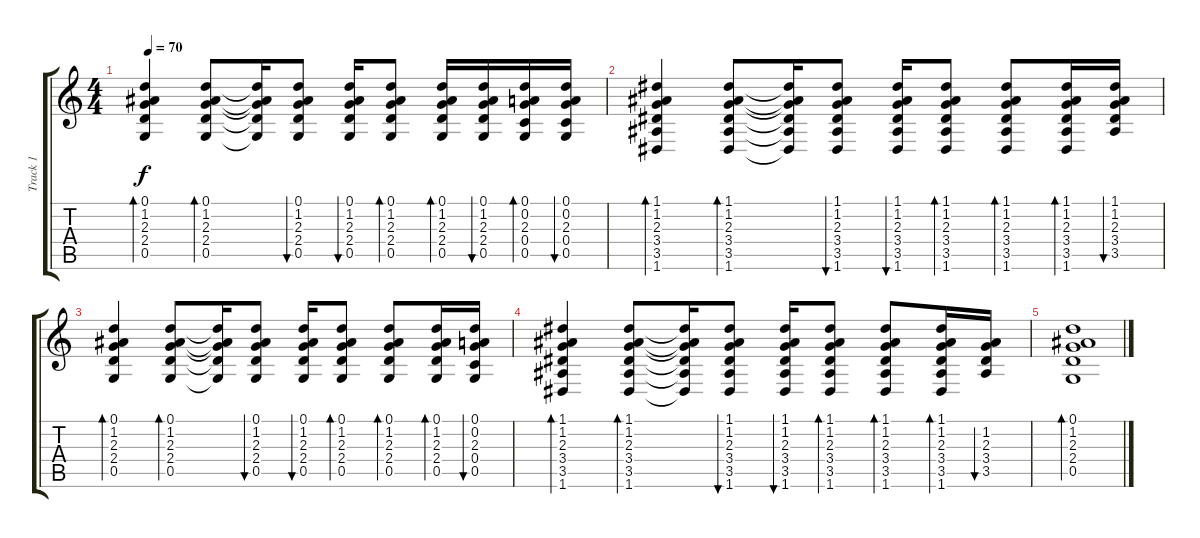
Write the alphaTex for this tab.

\track ("Track 1" "Track 1") {instrument acousticguitarsteel}
\staff {score tabs}
\tuning (D4 A3 F3 C3 G2 D2) {hide}
\ts (4 4)
\tempo 70
\clef g2
\ks c
(0.1 1.2 2.3 2.4 0.5).4{bd 30 dy f} (0.1 1.2 2.3 2.4 0.5).8{bd 30} (0.1{t} 1.2{t} 2.3{t} 2.4{t} 0.5{t}).16 (0.1 1.2 2.3 2.4 0.5).8{bu 30} (0.1 1.2 2.3 2.4 0.5).16{bu 30} (0.1 1.2 2.3 2.4 0.5).8{bd 30} (0.1 1.2 2.3 2.4 0.5).16{bd 30} (0.1 1.2 2.3 2.4 0.5).16{bu 30} (0.1 0.2 2.3 0.4 0.5).16{bd 30} (0.1 0.2 2.3 0.4 0.5).16{bu 30} |
(1.1 1.2 2.3 3.4 3.5 1.6).4{bd 30} (1.1 1.2 2.3 3.4 3.5 1.6).8{bd 30} (1.1{t} 1.2{t} 2.3{t} 3.4{t} 3.5{t} 1.6{t}).16 (1.1 1.2 2.3 3.4 3.5 1.6).8{bu 30} (1.1 1.2 2.3 3.4 3.5 1.6).16{bu 30} (1.1 1.2 2.3 3.4 3.5 1.6).8{bd 30} (1.1 1.2 2.3 3.4 3.5 1.6).8{bd 30} (1.1 1.2 2.3 3.4 3.5 1.6).16{bd 30} (1.1 1.2 2.3 3.4 3.5).16{bu 30} |
(0.1 1.2 2.3 2.4 0.5).4{bd 30} (0.1 1.2 2.3 2.4 0.5).8{bd 30} (0.1{t} 1.2{t} 2.3{t} 2.4{t} 0.5{t}).16 (0.1 1.2 2.3 2.4 0.5).8{bu 30} (0.1 1.2 2.3 2.4 0.5).16{bu 30} (0.1 1.2 2.3 2.4 0.5).8{bd 30} (0.1 1.2 2.3 2.4 0.5).8{bd 30} (0.1 1.2 2.3 2.4 0.5).16{bd 30} (0.1 0.2 2.3 0.4 0.5).16{bu 30} |
(1.1 1.2 2.3 3.4 3.5 1.6).4{bd 30} (1.1 1.2 2.3 3.4 3.5 1.6).8{bd 30} (1.1{t} 1.2{t} 2.3{t} 3.4{t} 3.5{t} 1.6{t}).16 (1.1 1.2 2.3 3.4 3.5 1.6).8{bu 30} (1.1 1.2 2.3 3.4 3.5 1.6).16{bu 30} (1.1 1.2 2.3 3.4 3.5 1.6).8{bd 30} (1.1 1.2 2.3 3.4 3.5 1.6).8{bd 30} (1.1 1.2 2.3 3.4 3.5 1.6).16{bd 30} (1.2 2.3 3.4 3.5).16{bu 30} |
(0.1 1.2 2.3 2.4 0.5).1{bd 60}
